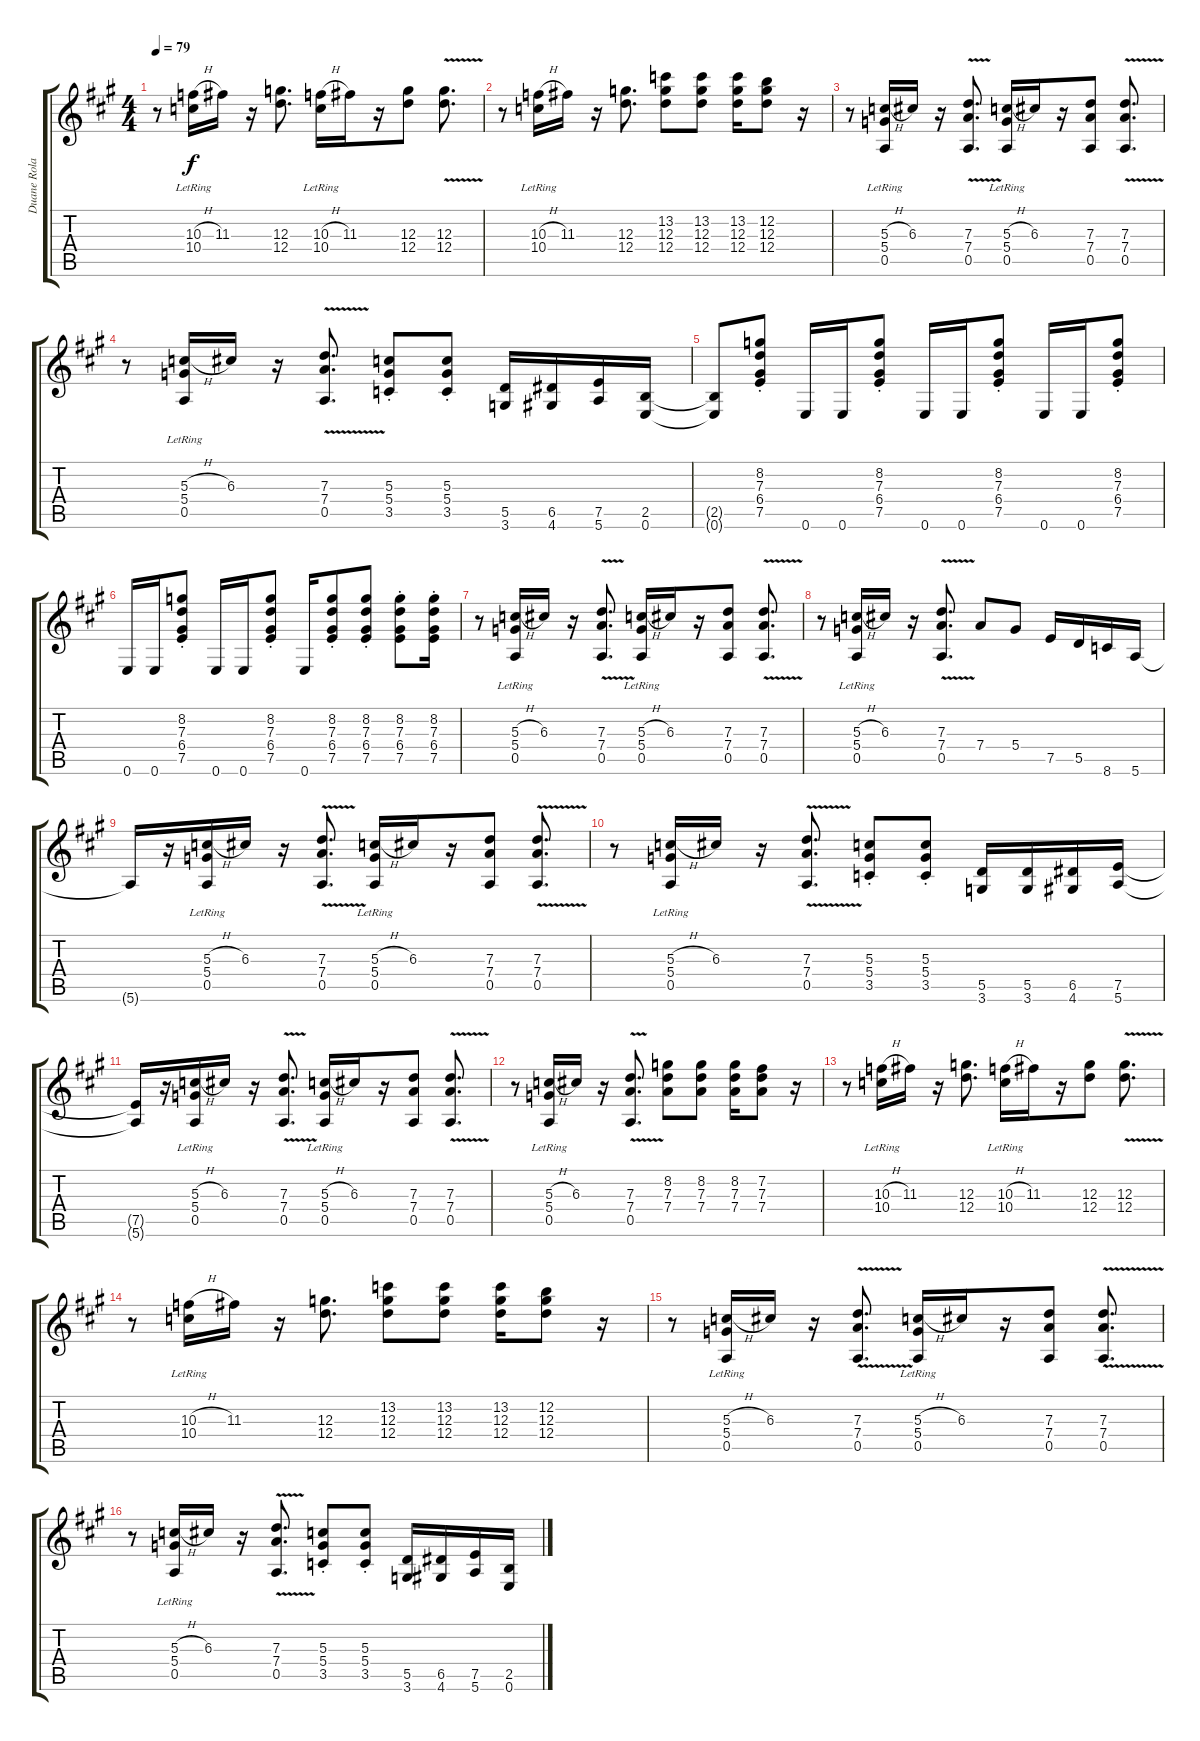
\track ("Duane Roland Guitar" "Duane Rola") {instrument overdrivenguitar}
\staff {score tabs}
\tuning (E4 B3 G3 D3 A2 E2) {hide}
\ts (4 4)
\tempo 79
\clef g2
\ks a
r.8{dy f} (10.3{h} 10.4{lr}).16 11.3.16 r.16 (12.3 12.4).8{d} (10.3{h} 10.4{lr}).16 11.3.16 r.16 (12.3 12.4).8 (12.3 12.4{v}).8{d} |
r.8 (10.3{h} 10.4{lr}).16 11.3.16 r.16 (12.3 12.4).8{d} (13.2 12.3 12.4).8 (13.2 12.3 12.4).8 (13.2 12.3 12.4).16 (12.2 12.3 12.4).8 r.16 |
r.8 (5.3{h} 5.4{lr} 0.5{lr}).16 6.3.16 r.16 (7.3 7.4 0.5{v}).8{d} (5.3{h} 5.4{lr} 0.5{lr}).16 6.3.16 r.16 (7.3 7.4 0.5).8 (7.3 7.4{v} 0.5).8{d} |
r.8 (5.3{h} 5.4{lr} 0.5{lr}).16 6.3.16 r.16 (7.3 7.4 0.5{v}).8{d} (5.3 5.4{st} 3.5).8 (5.3{st} 5.4 3.5).8 (5.5 3.6).16 (6.5 4.6).16 (7.5 5.6).16 (2.5 0.6).16 |
(2.5{t} 0.6{t}).8 (8.2{st} 7.3 6.4 7.5).8 0.6.16 0.6.16 (8.2 7.3 6.4 7.5{st}).8 0.6.16 0.6.16 (8.2 7.3 6.4 7.5{st}).8 0.6.16 0.6.16 (8.2 7.3 6.4 7.5{st}).8 |
0.6.16 0.6.16 (8.2 7.3 6.4 7.5{st}).8 0.6.16 0.6.16 (8.2 7.3 6.4 7.5{st}).8 0.6.16 (8.2 7.3 6.4 7.5{st}).8 (8.2 7.3 6.4 7.5{st}).8 (8.2 7.3 6.4 7.5{st}).8 (8.2 7.3 6.4 7.5{st}).16 |
r.8 (5.3{h} 5.4{lr} 0.5{lr}).16 6.3.16 r.16 (7.3 7.4 0.5{v}).8{d} (5.3{h} 5.4{lr} 0.5{lr}).16 6.3.16 r.16 (7.3 7.4 0.5).8 (7.3 7.4{v} 0.5).8{d} |
r.8 (5.3{h} 5.4{lr} 0.5{lr}).16 6.3.16 r.16 (7.3 7.4 0.5{v}).8{d} 7.4.8 5.4.8 7.5.16 5.5.16 8.6.16 5.6.16 |
5.6{t}.16 r.16 (5.3{h} 5.4{lr} 0.5{lr}).16 6.3.16 r.16 (7.3 7.4 0.5{v}).8{d} (5.3{h} 5.4{lr} 0.5{lr}).16 6.3.16 r.16 (7.3 7.4 0.5).8 (7.3 7.4{v} 0.5).8{d} |
r.8 (5.3{h} 5.4{lr} 0.5{lr}).16 6.3.16 r.16 (7.3 7.4 0.5{v}).8{d} (5.3 5.4{st} 3.5).8 (5.3{st} 5.4 3.5).8 (5.5 3.6).16 (5.5 3.6).16 (6.5 4.6).16 (7.5 5.6).16 |
(7.5{t} 5.6{t}).16 r.16 (5.3{h} 5.4{lr} 0.5{lr}).16 6.3.16 r.16 (7.3 7.4 0.5{v}).8{d} (5.3{h} 5.4{lr} 0.5{lr}).16 6.3.16 r.16 (7.3 7.4 0.5).8 (7.3 7.4{v} 0.5).8{d} |
r.8 (5.3{h} 5.4{lr} 0.5{lr}).16 6.3.16 r.16 (7.3 7.4 0.5{v}).8{d} (8.2 7.3 7.4).8 (8.2 7.3 7.4).8 (8.2 7.3 7.4).16 (7.2 7.3 7.4).8 r.16 |
r.8 (10.3{h} 10.4{lr}).16 11.3.16 r.16 (12.3 12.4).8{d} (10.3{h} 10.4{lr}).16 11.3.16 r.16 (12.3 12.4).8 (12.3 12.4{v}).8{d} |
r.8 (10.3{h} 10.4{lr}).16 11.3.16 r.16 (12.3 12.4).8{d} (13.2 12.3 12.4).8 (13.2 12.3 12.4).8 (13.2 12.3 12.4).16 (12.2 12.3 12.4).8 r.16 |
r.8 (5.3{h} 5.4{lr} 0.5{lr}).16 6.3.16 r.16 (7.3 7.4 0.5{v}).8{d} (5.3{h} 5.4{lr} 0.5{lr}).16 6.3.16 r.16 (7.3 7.4 0.5).8 (7.3 7.4{v} 0.5).8{d} |
r.8 (5.3{h} 5.4{lr} 0.5{lr}).16 6.3.16 r.16 (7.3 7.4 0.5{v}).8{d} (5.3 5.4{st} 3.5).8 (5.3{st} 5.4 3.5).8 (5.5 3.6).16 (6.5 4.6).16 (7.5 5.6).16 (2.5 0.6).16
